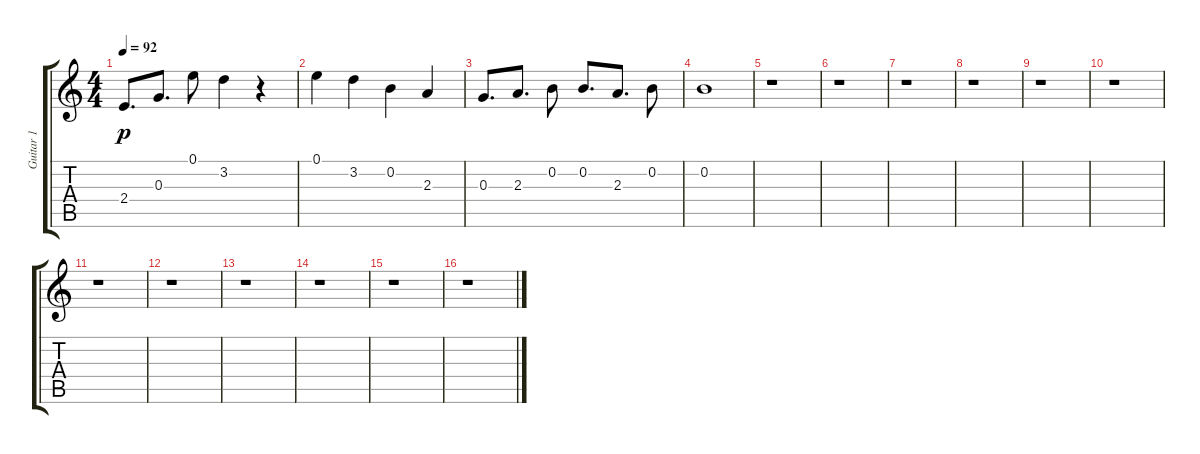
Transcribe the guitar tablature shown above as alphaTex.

\track ("Guitar 1" "Guitar 1") {instrument acousticguitarsteel}
\staff {score tabs}
\tuning (E4 B3 G3 D3 A2 E2) {hide}
\ts (4 4)
\tempo 92
\clef g2
\ks c
2.4.8{d dy p} 0.3.8{d} 0.1.8 3.2.4 r.4 |
0.1.4 3.2.4 0.2.4 2.3.4 |
0.3.8{d} 2.3.8{d} 0.2.8 0.2.8{d} 2.3.8{d} 0.2.8 |
0.2.1 |
r.1 |
r.1 |
r.1 |
r.1 |
r.1 |
r.1 |
r.1 |
r.1 |
r.1 |
r.1 |
r.1 |
r.1
